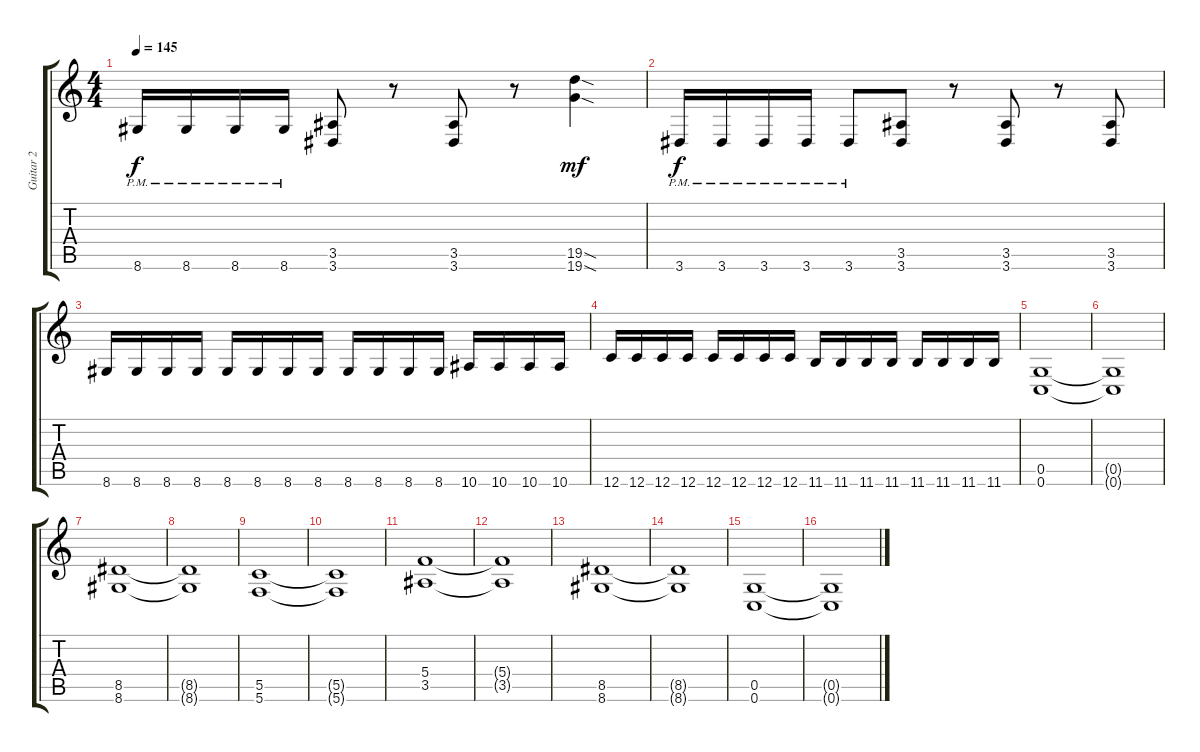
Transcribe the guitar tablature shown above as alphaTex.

\track ("Guitar 2" "Guitar 2") {instrument distortionguitar}
\staff {score tabs}
\tuning (D4 A3 F3 C3 G2 C2) {hide}
\ts (4 4)
\tempo 145
\clef g2
\ks c
8.6{pm}.16{dy f} 8.6{pm}.16 8.6{pm}.16 8.6{pm}.16 (3.5 3.6).8 r.8 (3.5 3.6).8 r.8 (19.5{sod} 19.6{sod}).4{dy mf} |
3.6{pm}.16{dy f} 3.6{pm}.16 3.6{pm}.16 3.6{pm}.16 3.6{pm}.8 (3.5 3.6).8 r.8 (3.5 3.6).8 r.8 (3.5 3.6).8 |
8.6.16 8.6.16 8.6.16 8.6.16 8.6.16 8.6.16 8.6.16 8.6.16 8.6.16 8.6.16 8.6.16 8.6.16 10.6.16 10.6.16 10.6.16 10.6.16 |
12.6.16 12.6.16 12.6.16 12.6.16 12.6.16 12.6.16 12.6.16 12.6.16 11.6.16 11.6.16 11.6.16 11.6.16 11.6.16 11.6.16 11.6.16 11.6.16 |
(0.5 0.6).1 |
(0.5{t} 0.6{t}).1 |
(8.5 8.6).1 |
(8.5{t} 8.6{t}).1 |
(5.5 5.6).1 |
(5.5{t} 5.6{t}).1 |
(5.4 3.5).1 |
(5.4{t} 3.5{t}).1 |
(8.5 8.6).1 |
(8.5{t} 8.6{t}).1 |
(0.5 0.6).1 |
(0.5{t} 0.6{t}).1
